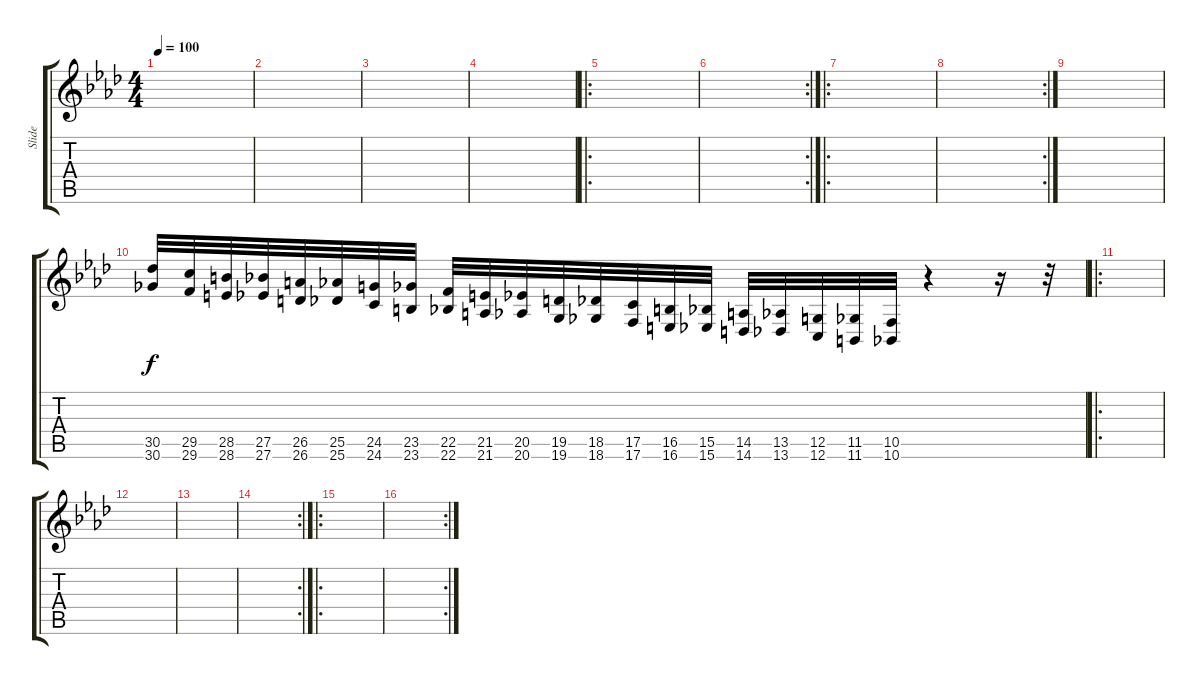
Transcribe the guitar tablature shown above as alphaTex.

\track ("Slide" "Slide") {instrument guitarfretnoise}
\staff {score tabs}
\tuning (D4 A3 F3 C3 G2 C2) {hide}
\ts (4 4)
\tempo 100
\clef g2
\ks ab
|
|
|
|
\ro
|
\rc 2
|
\ro
|
\rc 2
|
|
(30.5 30.6).32 (29.5 29.6).32 (28.5 28.6).32 (27.5 27.6).32 (26.5 26.6).32 (25.5 25.6).32 (24.5 24.6).32 (23.5 23.6).32 (22.5 22.6).32 (21.5 21.6).32 (20.5 20.6).32 (19.5 19.6).32 (18.5 18.6).32 (17.5 17.6).32 (16.5 16.6).32 (15.5 15.6).32 (14.5 14.6).32 (13.5 13.6).32 (12.5 12.6).32 (11.5 11.6).32 (10.5 10.6).32 r.4 r.16 r.32 |
\ro
|
|
|
\rc 2
|
\ro
|
\rc 2
